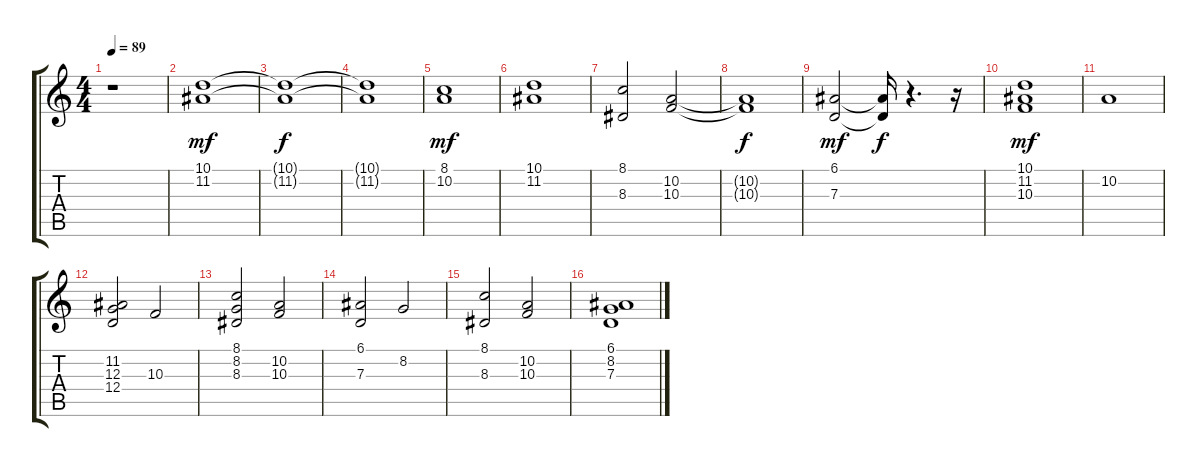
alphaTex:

\track "" {instrument stringensemble1}
\staff {score tabs}
\tuning (E4 B3 G3 D3 A2 E2) {hide}
\ts (4 4)
\tempo 89
\clef g2
\ks c
r.1{dy mf instrument stringensemble1} |
(10.1 11.2).1 |
(10.1{t} 11.2{t}).1{dy f} |
(10.1{t} 11.2{t}).1 |
(8.1 10.2).1{dy mf} |
(10.1 11.2).1 |
(8.1 8.3).2 (10.2 10.3).2 |
(10.2{t} 10.3{t}).1{dy f} |
(6.1 7.3).2{dy mf} (6.1{t} 7.3{t}).16{dy f} r.4{d} r.16 |
(10.1 11.2 10.3).1{dy mf} |
10.2.1 |
(11.2 12.3 12.4).2 10.3.2 |
(8.1 8.2 8.3).2 (10.2 10.3).2 |
(6.1 7.3).2 8.2.2 |
(8.1 8.3).2 (10.2 10.3).2 |
(6.1 8.2 7.3).1
